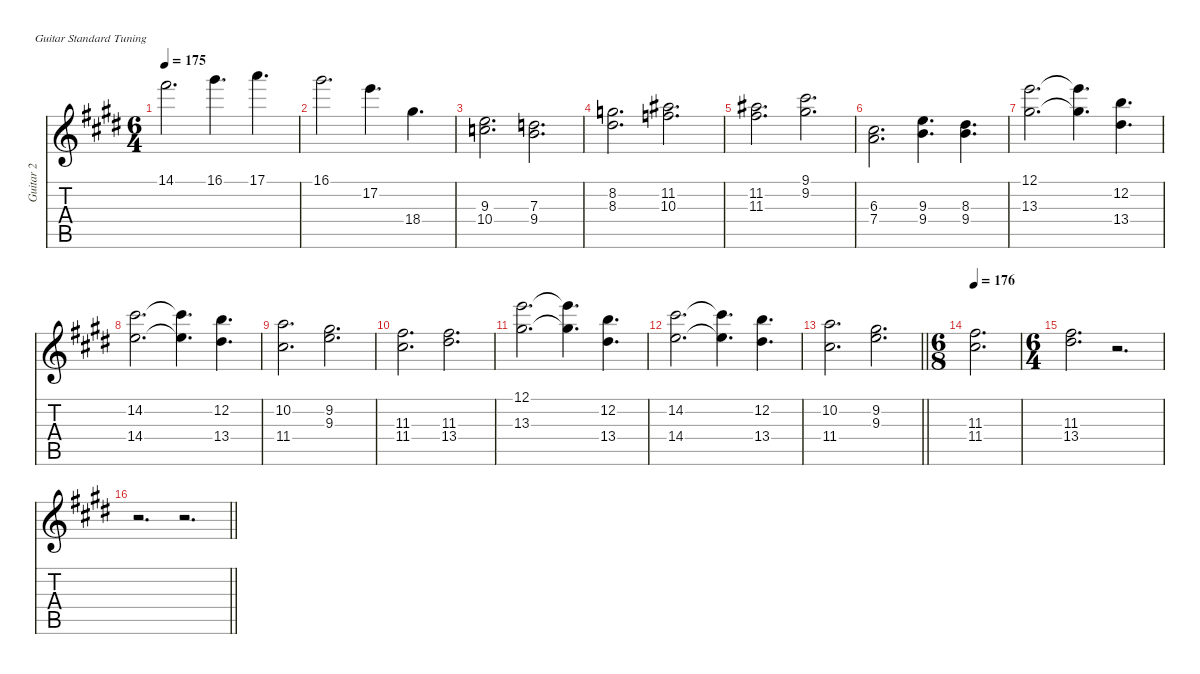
\defaultSystemsLayout 4
\hideDynamics
\bracketExtendMode nobrackets
\firstSystemTrackNameMode fullname
\otherSystemsTrackNameMode fullname
\otherSystemsTrackNameOrientation horizontal
\track ("Guitar 2" "n.guit.") {instrument acousticguitarnylon}
\staff {score tabs}
\tuning (E4 B3 G3 D3 A2 E2)
\ts (6 4)
\tempo 175
\clef g2
\ks e
14.1{acc #}.2{d dy mf} 16.1{acc #}.4{d} 17.1{acc forcenatural}.4{d} |
16.1{acc #}.2{d} 17.2{acc forcenatural}.4{d} 18.4{acc #}.4{d} |
(9.3{acc forcenatural} 10.4{acc forcenatural}).2{d dy f} (7.3{acc forcenatural} 9.4{acc forcenatural}).2{d} |
(8.2{acc forcenatural} 8.3{acc #}).2{d} (11.2{acc #} 10.3{acc forcenatural}).2{d} |
(11.2{acc #} 11.3{acc #}).2{d} (9.1{acc #} 9.2{acc #}).2{d} |
(6.3{acc #} 7.4{acc forcenatural}).2{d} (9.3{acc forcenatural} 9.4{acc forcenatural}).4{d} (8.3{acc #} 9.4{acc forcenatural}).4{d} |
(12.1{acc forcenatural} 13.3{acc #}).2{d} (12.1{t acc forcenatural} 13.3{t acc #}).4{d} (12.2{acc forcenatural} 13.4{acc #}).4{d} |
(14.2{acc #} 14.4{acc forcenatural}).2{d} (14.2{t acc #} 14.4{t acc forcenatural}).4{d} (12.2{acc forcenatural} 13.4{acc #}).4{d} |
(10.2{acc forcenatural} 11.4{acc #}).2{d} (9.2{acc #} 9.3{acc forcenatural}).2{d} |
(11.3{acc #} 11.4{acc #}).2{d} (11.3{acc #} 13.4{acc #}).2{d} |
(12.1{acc forcenatural} 13.3{acc #}).2{d} (12.1{t acc forcenatural} 13.3{t acc #}).4{d} (12.2{acc forcenatural} 13.4{acc #}).4{d} |
(14.2{acc #} 14.4{acc forcenatural}).2{d} (14.2{t acc #} 14.4{t acc forcenatural}).4{d} (12.2{acc forcenatural} 13.4{acc #}).4{d} |
\barLineRight lightlight
(10.2{acc forcenatural} 11.4{acc #}).2{d} (9.2{acc #} 9.3{acc forcenatural}).2{d} |
\ts (6 8)
\beaming (8 3 3 3 3)
\tempo 176
(11.3{acc #} 11.4{acc #}).2{d} |
\ts (6 4)
\beaming (8 3 3 3 3)
(11.3{acc #} 13.4{acc #}).2{d} r.2{d} |
\barLineRight lightlight
r.2{d} r.2{d}
